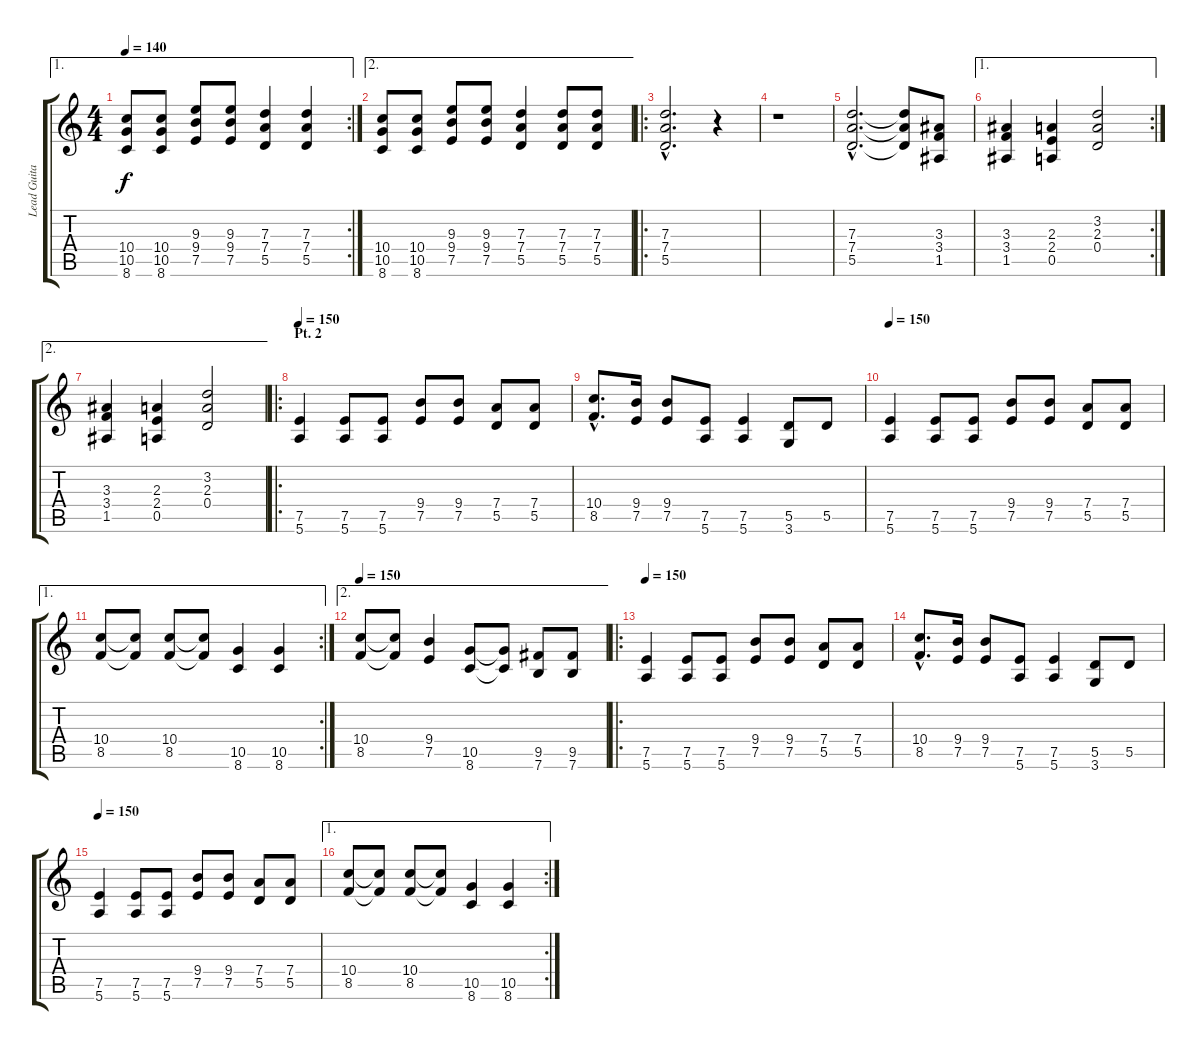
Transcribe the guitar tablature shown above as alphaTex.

\track ("Lead Guitar" "Lead Guita") {instrument distortionguitar}
\staff {score tabs}
\tuning (E4 B3 G3 D3 A2 E2) {hide}
\ae 1
\rc 2
\ts (4 4)
\tempo 140
\clef g2
\ks c
(10.4 10.5 8.6).8{dy f} (10.4 10.5 8.6).8 (9.3 9.4 7.5).8 (9.3 9.4 7.5).8 (7.3 7.4 5.5).4 (7.3 7.4 5.5).4 |
\ae 2
(10.4 10.5 8.6).8 (10.4 10.5 8.6).8 (9.3 9.4 7.5).8 (9.3 9.4 7.5).8 (7.3 7.4 5.5).4 (7.3 7.4 5.5).8 (7.3 7.4 5.5).8 |
\ro
(7.3{hac} 7.4{hac} 5.5{hac}).2{d} r.4 |
r.1 |
(7.3{hac} 7.4{hac} 5.5{hac}).2{d} (7.3{t} 7.4{t} 5.5{t}).8 (3.3 3.4 1.5).8 |
\ae 1
\rc 2
(3.3 3.4 1.5).4 (2.3 2.4 0.5).4 (3.2 2.3 0.4).2 |
\ae 2
(3.3 3.4 1.5).4 (2.3 2.4 0.5).4 (3.2 2.3 0.4).2 |
\ro
\section ("" "Pt. 2")
\tempo 150
(7.5 5.6).4{volume 16} (7.5 5.6).8 (7.5 5.6).8 (9.4 7.5).8 (9.4 7.5).8 (7.4 5.5).8 (7.4 5.5).8 |
(10.4{hac} 8.5{hac}).8{d} (9.4 7.5).16 (9.4 7.5).8 (7.5 5.6).8 (7.5 5.6).4 (5.5 3.6).8 5.5.8 |
\tempo 150
(7.5 5.6).4 (7.5 5.6).8 (7.5 5.6).8 (9.4 7.5).8 (9.4 7.5).8 (7.4 5.5).8 (7.4 5.5).8 |
\ae 1
\rc 2
(10.4 8.5).8 (10.4{t} 8.5{t}).8 (10.4 8.5).8 (10.4{t} 8.5{t}).8 (10.5 8.6).4 (10.5 8.6).4 |
\ae 2
\tempo 150
(10.4 8.5).8 (10.4{t} 8.5{t}).8 (9.4 7.5).4 (10.5 8.6).8 (10.5{t} 8.6{t}).8 (9.5 7.6).8 (9.5 7.6).8 |
\ro
\tempo 150
(7.5 5.6).4{volume 16} (7.5 5.6).8 (7.5 5.6).8 (9.4 7.5).8 (9.4 7.5).8 (7.4 5.5).8 (7.4 5.5).8 |
(10.4{hac} 8.5{hac}).8{d} (9.4 7.5).16 (9.4 7.5).8 (7.5 5.6).8 (7.5 5.6).4 (5.5 3.6).8 5.5.8 |
\tempo 150
(7.5 5.6).4 (7.5 5.6).8 (7.5 5.6).8 (9.4 7.5).8 (9.4 7.5).8 (7.4 5.5).8 (7.4 5.5).8 |
\ae 1
\rc 2
(10.4 8.5).8 (10.4{t} 8.5{t}).8 (10.4 8.5).8 (10.4{t} 8.5{t}).8 (10.5 8.6).4 (10.5 8.6).4
